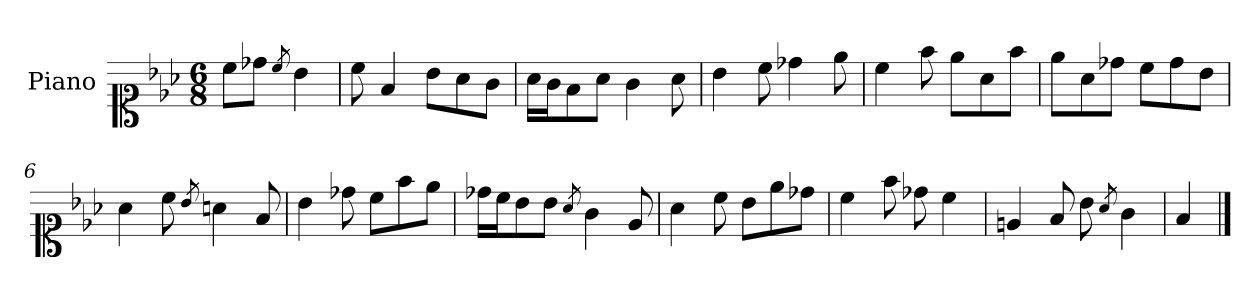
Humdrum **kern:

**kern
*part1
*staff1
*I"Piano
*I'Pno.
*clefC1
*k[b-e-a-]
*M6/8
=
8cc\L
8dd-X\J
8qcc/
4b-\
=1
8cc\
4f/
8b-\L
8a-\
8g\J
=2
16a-\LL
16g\J
8f\
8a-\J
4g\
8a-\
=3
4b-\
8cc\
4dd-X\
8ee-\
=4
4cc\
8ff\
8ee-\L
8a-\
8ff\J
=5
8ee-\L
8a-\
8dd-X\J
8cc\L
8dd-\
8b-\J
!!LO:LB:g=z
=6
4a-\
8cc\
8qb-/
4an\
8f/
=7
4b-\
8dd-X\
8cc\L
8ff\
8ee-\J
=8
16dd-X\LL
16cc\J
8b-\
8b-\J
8qa-/
4g\
8e-/
=9
4a-\
8cc\
8b-\L
8ee-\
8dd-X\J
=10
4cc\
8ff\
8dd-X\
4cc\
=11
4en/
8f/
8b-\
8qa-/
4g\
=12
4f/
==
*-
